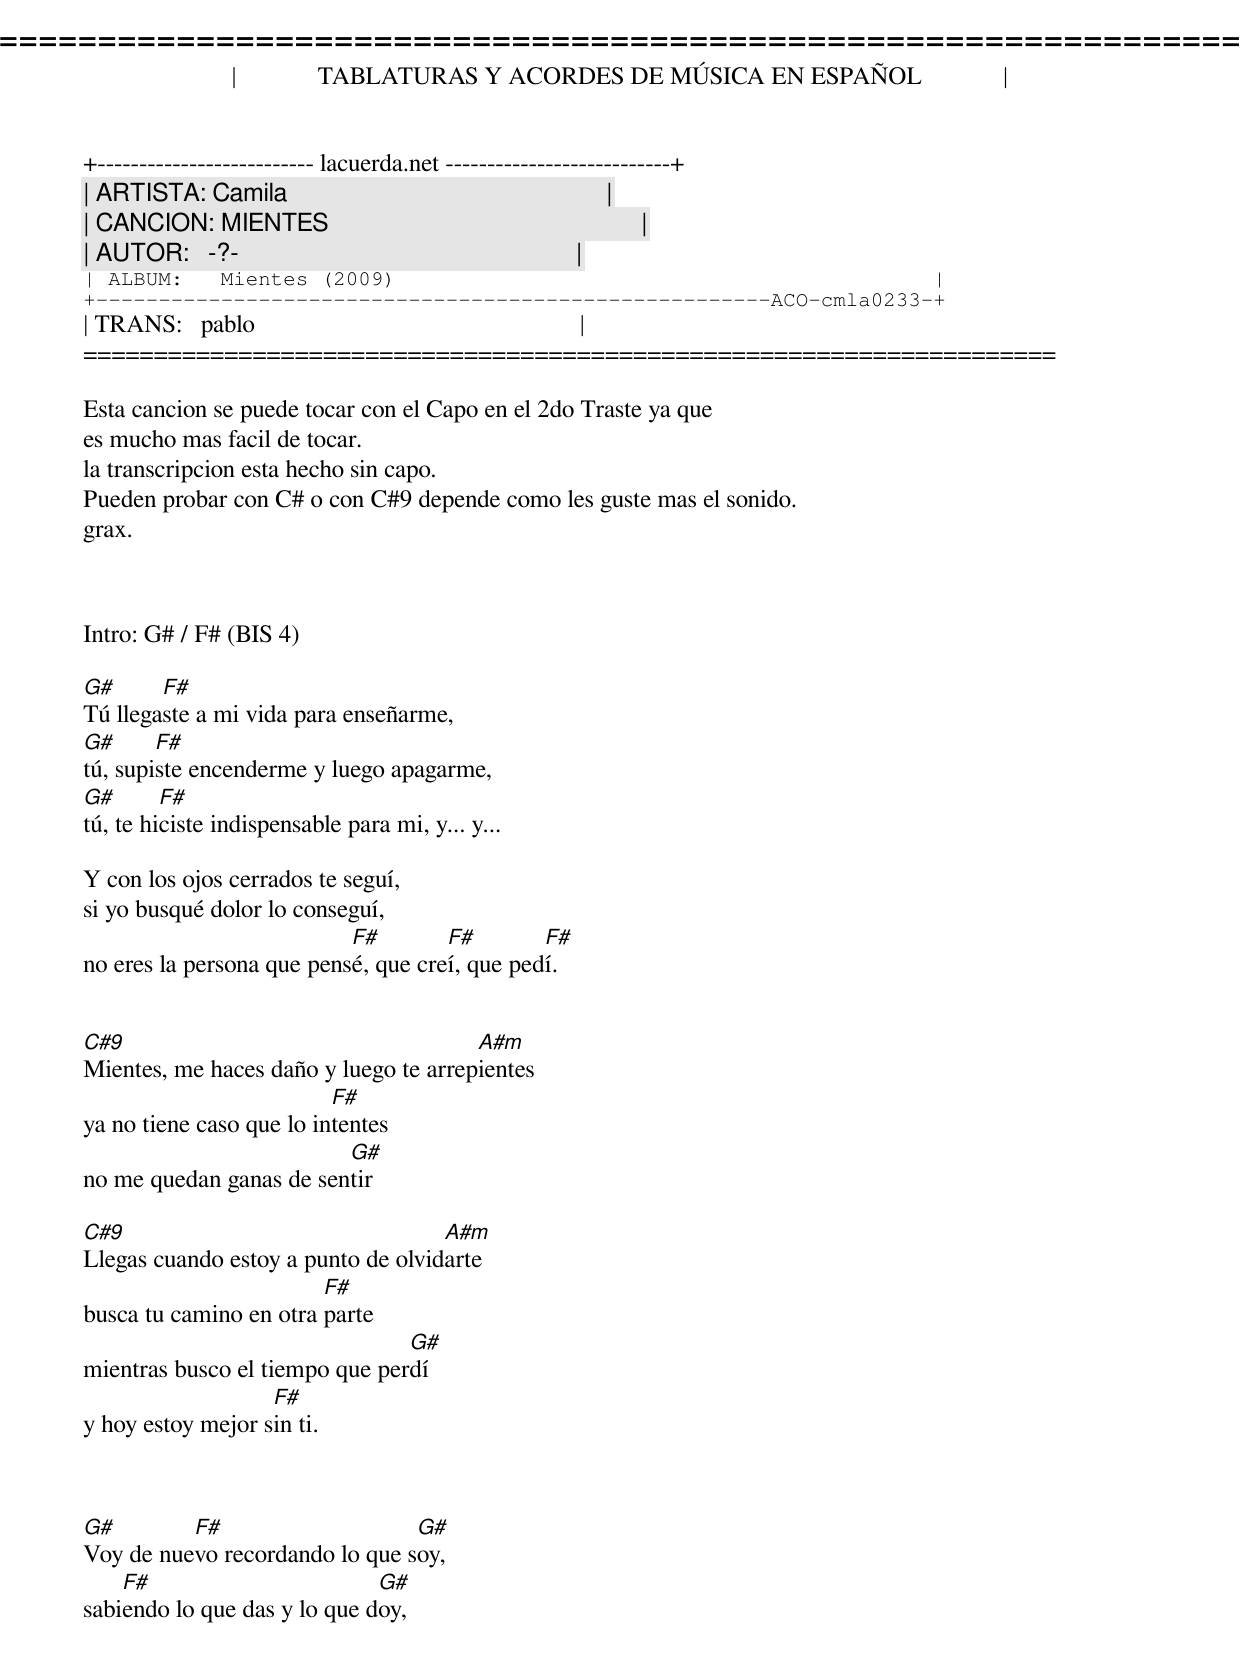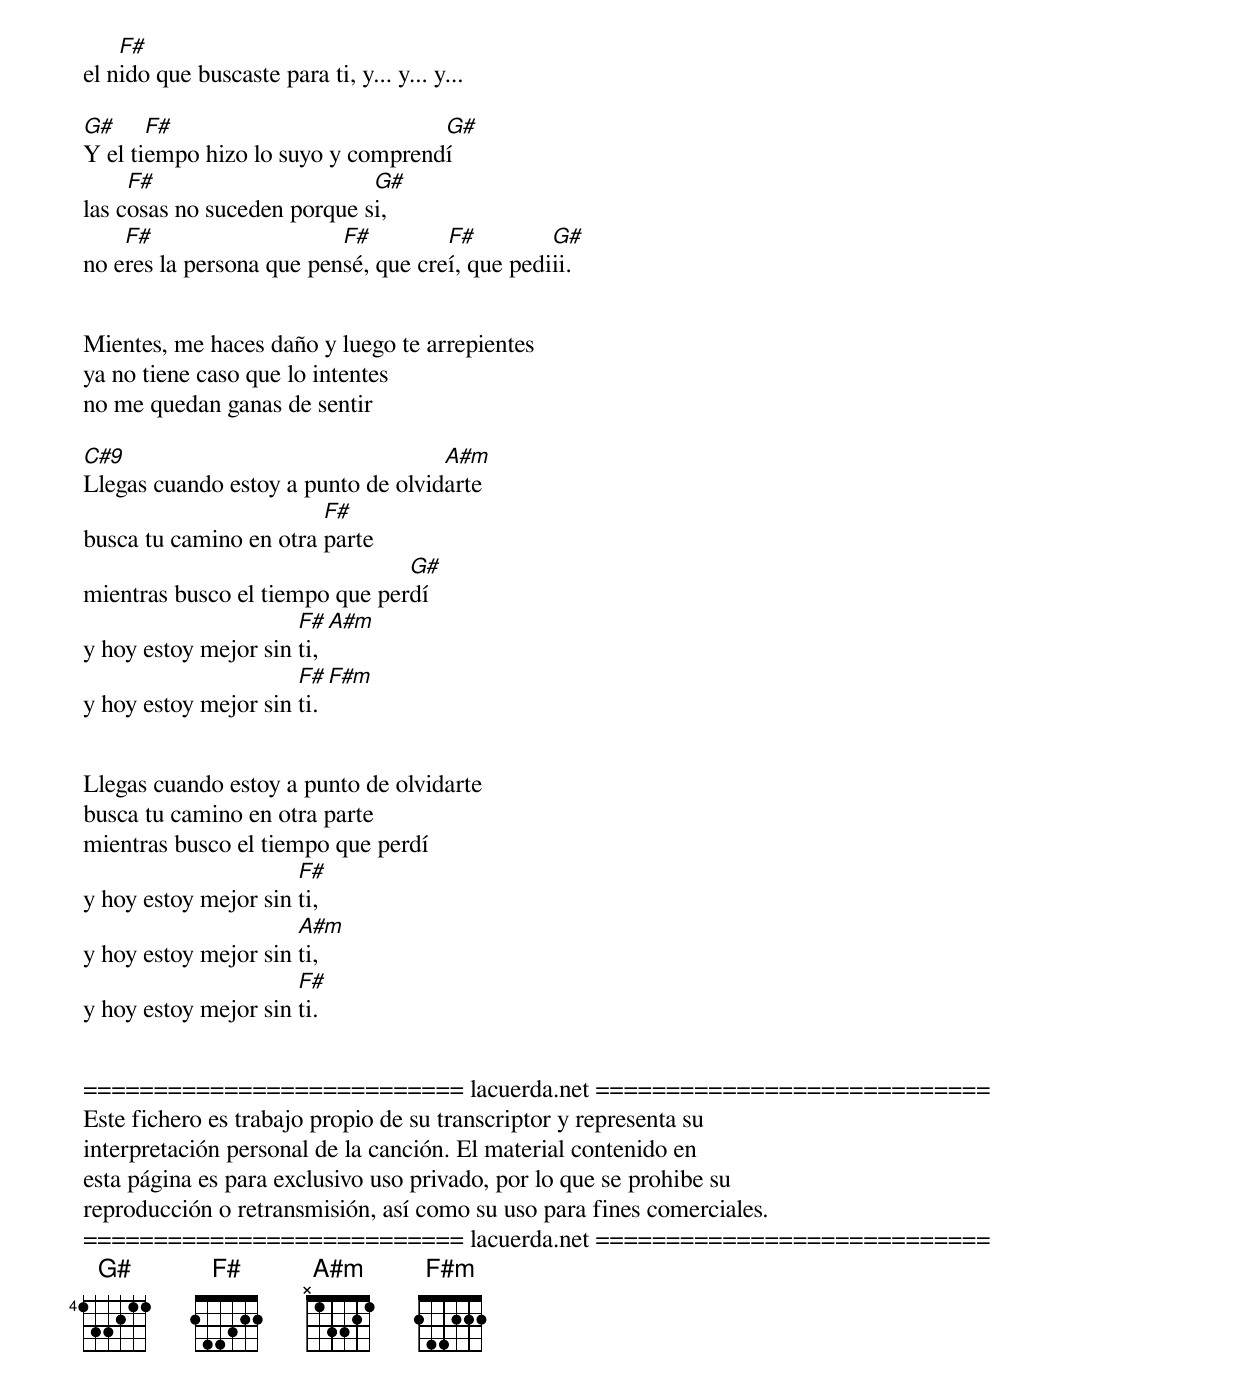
=====================================================================
|             TABLATURAS Y ACORDES DE MÚSICA EN ESPAÑOL             |
+-------------------------- lacuerda.net ---------------------------+
| ARTISTA: Camila                                                   |
| CANCION: MIENTES                                                  |
| AUTOR:   -?-                                                      |
| ALBUM:   Mientes (2009)                                           |
+------------------------------------------------------ACO-cmla0233-+
| TRANS:   pablo                                                    |
=====================================================================

Esta cancion se puede tocar con el Capo en el 2do Traste ya que
es mucho mas facil de tocar.
la transcripcion esta hecho sin capo.
Pueden probar con C# o con C#9 depende como les guste mas el sonido.
grax.



Intro: G# / F# (BIS 4)

G#      F#
Tú llegaste a mi vida para enseñarme,
G#      F#
tú, supiste encenderme y luego apagarme,
G#       F#
tú, te hiciste indispensable para mi, y... y...

Y con los ojos cerrados te seguí,
si yo busqué dolor lo conseguí,
                           F#        F#        F#
no eres la persona que pensé, que creí, que pedí.


C#9                                    A#m
Mientes, me haces daño y luego te arrepientes
                          F#
ya no tiene caso que lo intentes
                         G#
no me quedan ganas de sentir

C#9                                 A#m
Llegas cuando estoy a punto de olvidarte
                        F#
busca tu camino en otra parte
                                G#
mientras busco el tiempo que perdí
                   F#
y hoy estoy mejor sin ti.



G#        F#                    G#
Voy de nuevo recordando lo que soy,
    F#                        G#
sabiendo lo que das y lo que doy,
    F#
el nido que buscaste para ti, y... y... y...

G#     F#                          G#
Y el tiempo hizo lo suyo y comprendí
     F#                      G#
las cosas no suceden porque si,
    F#                    F#         F#         G#
no eres la persona que pensé, que creí, que pediii.


Mientes, me haces daño y luego te arrepientes
ya no tiene caso que lo intentes
no me quedan ganas de sentir

C#9                                 A#m
Llegas cuando estoy a punto de olvidarte
                        F#
busca tu camino en otra parte
                                G#
mientras busco el tiempo que perdí
                      F#  A#m
y hoy estoy mejor sin ti,
                      F#  F#m
y hoy estoy mejor sin ti.


Llegas cuando estoy a punto de olvidarte
busca tu camino en otra parte
mientras busco el tiempo que perdí
                      F#
y hoy estoy mejor sin ti,
                      A#m
y hoy estoy mejor sin ti,
                      F#
y hoy estoy mejor sin ti.


=========================== lacuerda.net ============================
Este fichero es trabajo propio de su transcriptor y representa su
interpretación personal de la canción. El material contenido en
esta página es para exclusivo uso privado, por lo que se prohibe su
reproducción o retransmisión, así como su uso para fines comerciales.
=========================== lacuerda.net ============================
